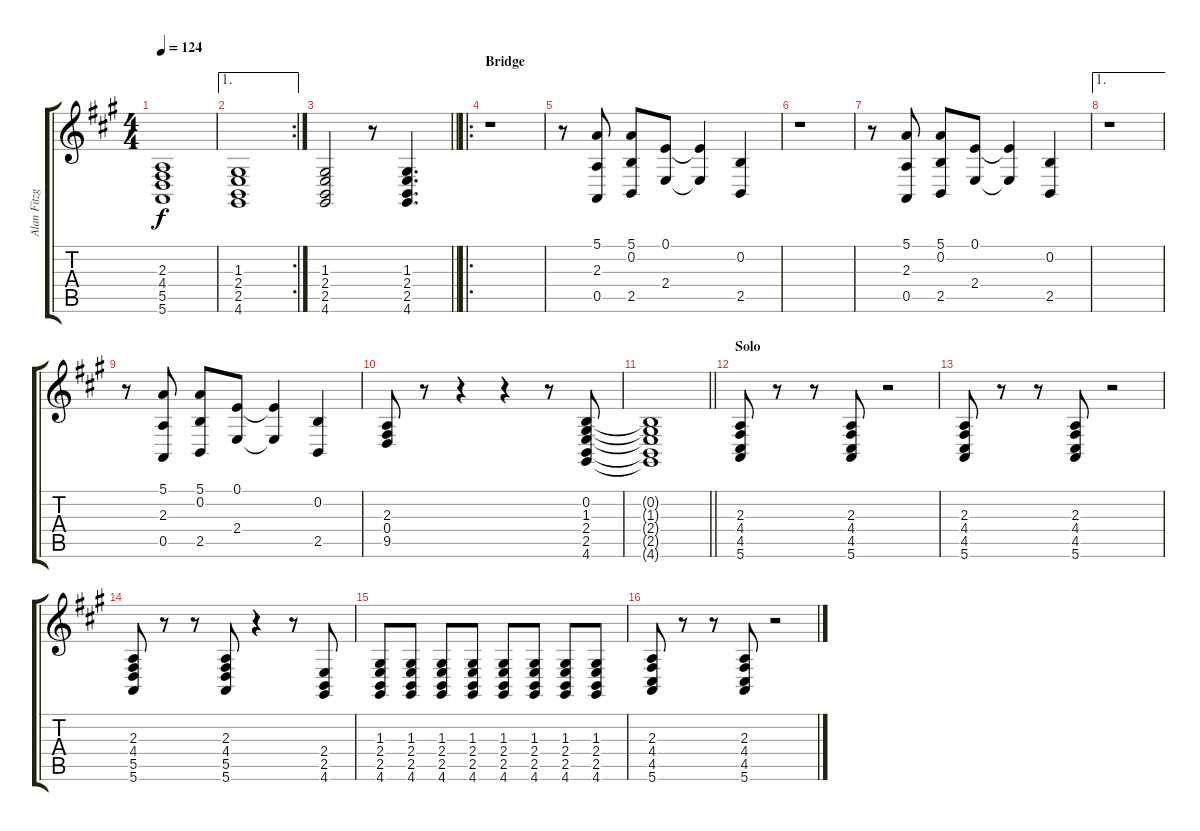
\track ("Alan Fitzgerald 2" "Alan Fitzg") {instrument electricgrandpiano}
\staff {score tabs}
\tuning (E4 B3 G3 D3 A2 E2) {hide}
\ts (4 4)
\tempo 124
\clef g2
\ks a
(2.3 4.4 5.5 5.6).1{dy f} |
\ae 1
\rc 2
(1.3 2.4 2.5 4.6).1 |
\barLineRight lightlight
(1.3 2.4 2.5 4.6).2 r.8 (1.3 2.4 2.5 4.6).4{d} |
\ro
\section ("" "Bridge")
r.1 |
r.8 (5.1 2.3 0.5).8 (5.1 0.2 2.5).8 (0.1 2.4).8 (0.1{t} 2.4{t}).4 (0.2 2.5).4 |
r.1 |
r.8 (5.1 2.3 0.5).8 (5.1 0.2 2.5).8 (0.1 2.4).8 (0.1{t} 2.4{t}).4 (0.2 2.5).4 |
\ae 1
r.1 |
r.8 (5.1 2.3 0.5).8 (5.1 0.2 2.5).8 (0.1 2.4).8 (0.1{t} 2.4{t}).4 (0.2 2.5).4 |
(2.3 0.4 9.5).8 r.8 r.4 r.4 r.8 (0.2 1.3 2.4 2.5 4.6).8 |
\barLineRight lightlight
(0.2{t} 1.3{t} 2.4{t} 2.5{t} 4.6{t}).1 |
\section ("" "Solo")
(2.3 4.4 4.5 5.6).8 r.8 r.8 (2.3 4.4 4.5 5.6).8 r.2 |
(2.3 4.4 4.5 5.6).8 r.8 r.8 (2.3 4.4 4.5 5.6).8 r.2 |
(2.3 4.4 5.5 5.6).8 r.8 r.8 (2.3 4.4 5.5 5.6).8 r.4 r.8 (2.4 2.5 4.6).8 |
(1.3 2.4 2.5 4.6).8 (1.3 2.4 2.5 4.6).8 (1.3 2.4 2.5 4.6).8 (1.3 2.4 2.5 4.6).8 (1.3 2.4 2.5 4.6).8 (1.3 2.4 2.5 4.6).8 (1.3 2.4 2.5 4.6).8 (1.3 2.4 2.5 4.6).8 |
(2.3 4.4 4.5 5.6).8 r.8 r.8 (2.3 4.4 4.5 5.6).8 r.2
